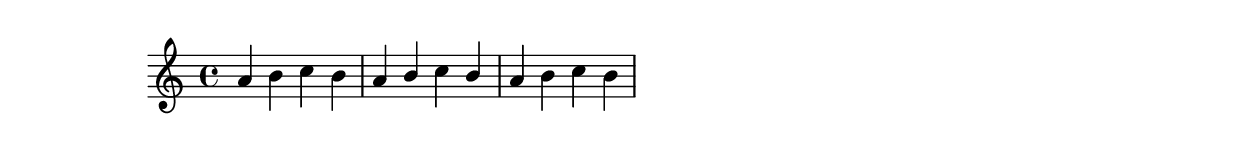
%% DO NOT EDIT this file manually; it was automatically
%% generated from the LilyPond Snippet Repository
%% (http://lsr.di.unimi.it).
%%
%% Make any changes in the LSR itself, or in
%% `Documentation/snippets/new/`, then run
%% `scripts/auxiliar/makelsr.pl`.
%%
%% This file is in the public domain.

\version "2.24.0"

\header {
  lsrtags = "editorial-annotations"

  texidoc = "
The default direction of stems on the center line of the staff is set
by the @code{Stem} property @code{neutral-direction}.
"

  doctitle = "Default direction of stems on the center line of the staff"
} % begin verbatim


\relative c'' {
  a4 b c b
  \override Stem.neutral-direction = #up
  a4 b c b
  \override Stem.neutral-direction = #down
  a4 b c b
}
